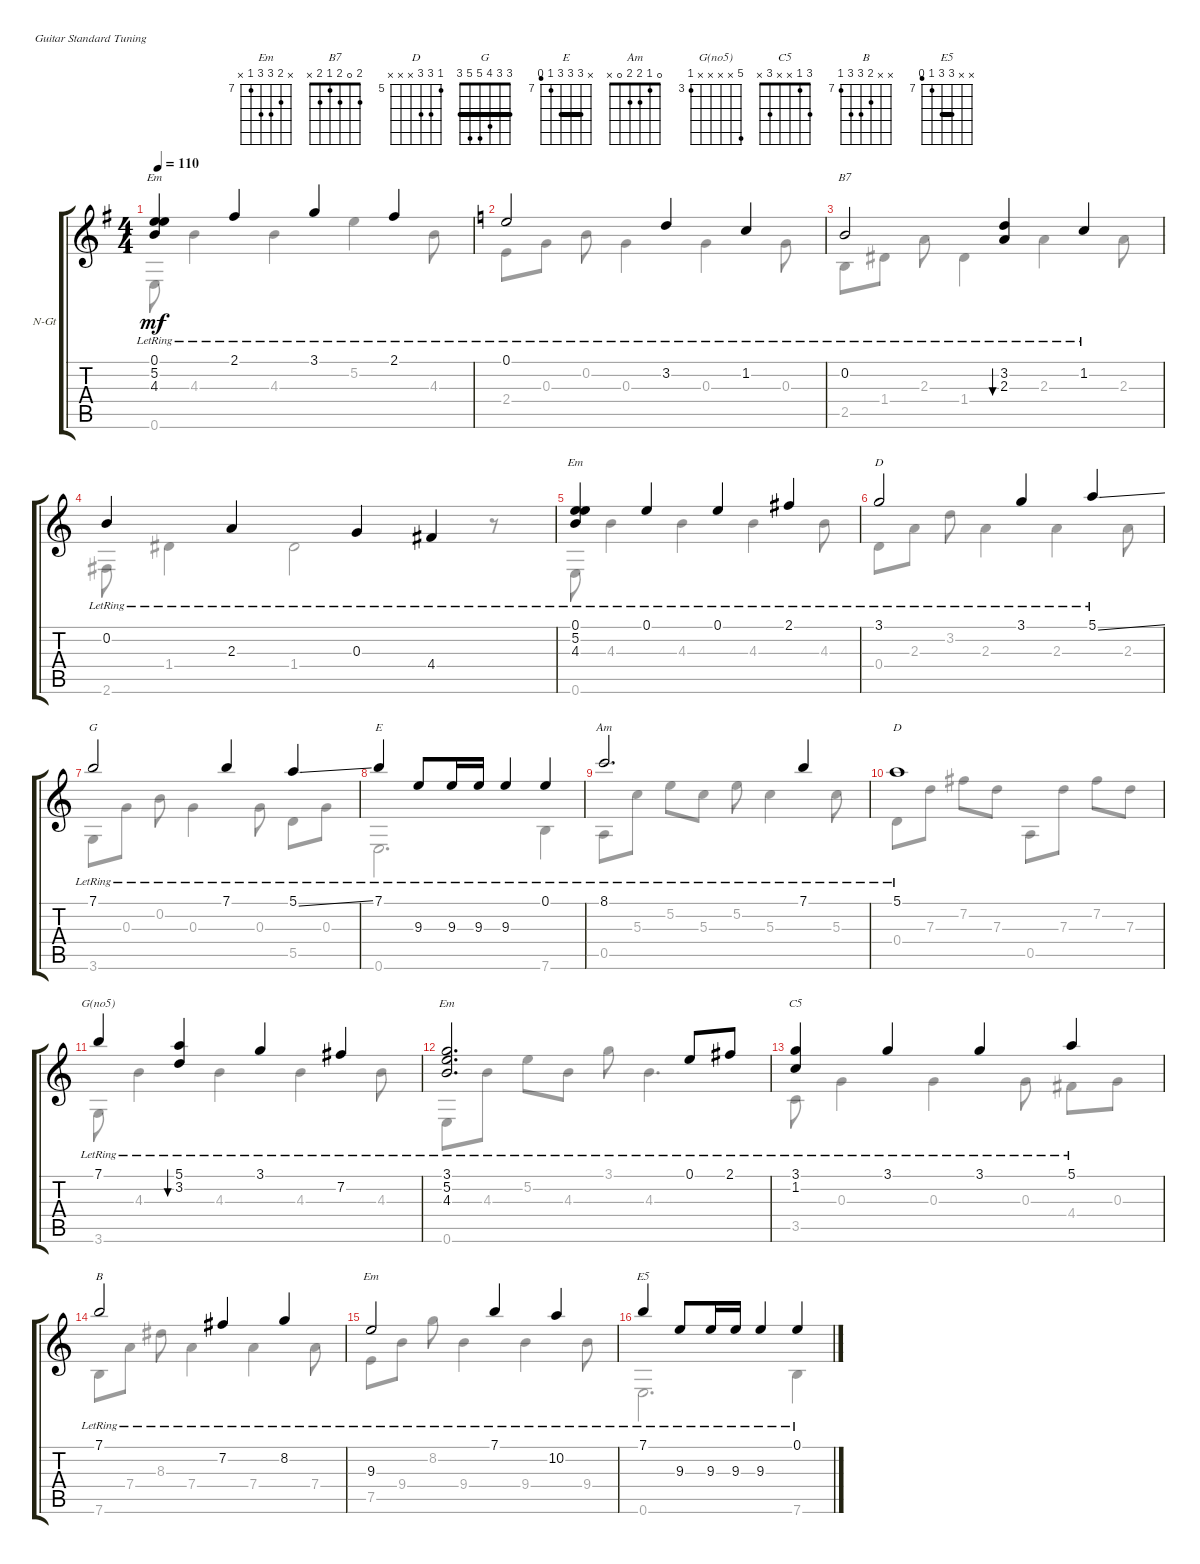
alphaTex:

\defaultSystemsLayout 4
\bracketExtendMode groupsimilarinstruments
\firstSystemTrackNameOrientation horizontal
\otherSystemsTrackNameOrientation horizontal
\track ("Nylon Guitar" "N-Gt") {instrument acousticguitarnylon}
\staff {score tabs}
\tuning (E4 B3 G3 D3 A2 E2)
\chord ("Em" 3 5 4 2 x x)
\chord ("B7" 2 0 2 1 2 x)
\chord ("Em" 3 5 4 x x 0)
\chord ("D" 2 3 2 0 x x) {barre 2}
\chord ("G" 3 3 4 5 5 3) {barre (3 3)}
\chord ("E" x 9 9 9 7 6) {firstfret 7 barre (9 9)}
\chord ("Am" 0 1 2 2 0 x)
\chord ("D" 5 7 7 x x x) {firstfret 5}
\chord ("G(no5)" 7 x x x x 3) {firstfret 3}
\chord ("C5" 3 1 x x 3 x)
\chord ("B" x x 8 9 9 7) {firstfret 7}
\chord ("Em" x 8 9 9 7 x) {firstfret 7}
\chord ("E5" x x 9 9 7 6) {firstfret 7 barre 9}
\voice
\ts (4 4)
\tempo 110
\clef g2
\scale
0.311449
\ks eminor
(0.1{lr} 5.2{lr} 4.3{lr}).4{ch "Em" dy mf instrument acousticguitarnylon} 2.1{lr}.4 3.1{lr}.4 2.1{lr}.4 |
\scale
0.202099
\ks c
0.1{lr}.2 3.2{lr}.4 1.2{lr}.4 |
\scale
0.235782 0.2{lr}.2{ch "B7"} (3.2{lr} 2.3{lr}).4{bu 45} 1.2{lr}.4 |
\scale
0.252708 0.2{lr}.4 2.3{lr}.4 0.3{lr}.4 4.4{lr}.4 |
(0.1{lr} 5.2{lr} 4.3{lr}).4{ch "Em"} 0.1{lr}.4 0.1{lr}.4 2.1{lr}.4 |
3.1{lr}.2{ch "D"} 3.1{lr}.4 5.1{ss lr}.4 |
7.1{lr}.2{ch "G"} 7.1{lr}.4 5.1{ss lr}.4 |
7.1{lr}.4{ch "E"} 9.3{lr}.8 9.3{lr}.16 9.3{lr}.16 9.3{lr}.4 0.1{lr}.4 |
8.1{lr}.2{d ch "Am"} 7.1{lr}.4 |
5.1{lr}.1{ch "D"} |
7.1{lr}.4{ch "G(no5)"} (5.1{lr} 3.2{lr}).4{bu 85} 3.1{lr}.4 7.2{lr}.4 |
(5.2{lr} 3.1{lr} 4.3{lr}).2{d ch "Em"} 0.1{lr}.8 2.1{lr}.8 |
(3.1{lr} 1.2{lr}).4{ch "C5"} 3.1{lr}.4 3.1{lr}.4 5.1{lr}.4 |
7.1{lr}.2{ch "B"} 7.2{lr}.4 8.2{lr}.4 |
9.3{lr}.2{ch "Em"} 7.1{lr}.4 10.2{lr}.4 |
7.1{lr}.4{ch "E5"} 9.3{lr}.8 9.3{lr}.16 9.3{lr}.16 9.3{lr}.4 0.1{lr}.4
\voice
\clef g2
\ottava regular
\simile none
\scale
0.311449
\ks eminor
0.6.8{dy mf} 4.3.4 4.3.4 5.2.4 4.3.8 |
\scale
0.202099
\ks c
2.4.8 0.3.8 0.2.8 0.3.4 0.3.4 0.3.8 |
\scale
0.235782 2.5.8 1.4.8 2.3.8 1.4.4 2.3.4 2.3.8 |
\scale
0.252708 2.6.8 1.4.4 1.4.2 r.8 |
0.6.8 4.3.4 4.3.4 4.3.4 4.3.8 |
0.4.8 2.3.8 3.2.8 2.3.4 2.3.4 2.3.8 |
3.6.8 0.3.8 0.2.8 0.3.4 0.3.8 5.5.8 0.3.8 |
0.6.2{d} 7.6.4 |
0.5.8 5.3.8 5.2.8 5.3.8 5.2.8 5.3.4 5.3.8 |
0.4.8 7.3.8 7.2.8 7.3.8 0.5.8 7.3.8 7.2.8 7.3.8 |
3.6.8 4.3.4 4.3.4 4.3.4 4.3.8 |
0.6.8 4.3.8 5.2.8 4.3.8 3.1.8 4.3.4{d} |
3.5.8 0.3.4 0.3.4 0.3.8 4.4.8 0.3.8 |
7.6.8 7.4.8 8.3.8 7.4.4 7.4.4 7.4.8 |
7.5.8 9.4.8 8.2.8 9.4.4 9.4.4 9.4.8 |
0.6.2{d} 7.6.4
